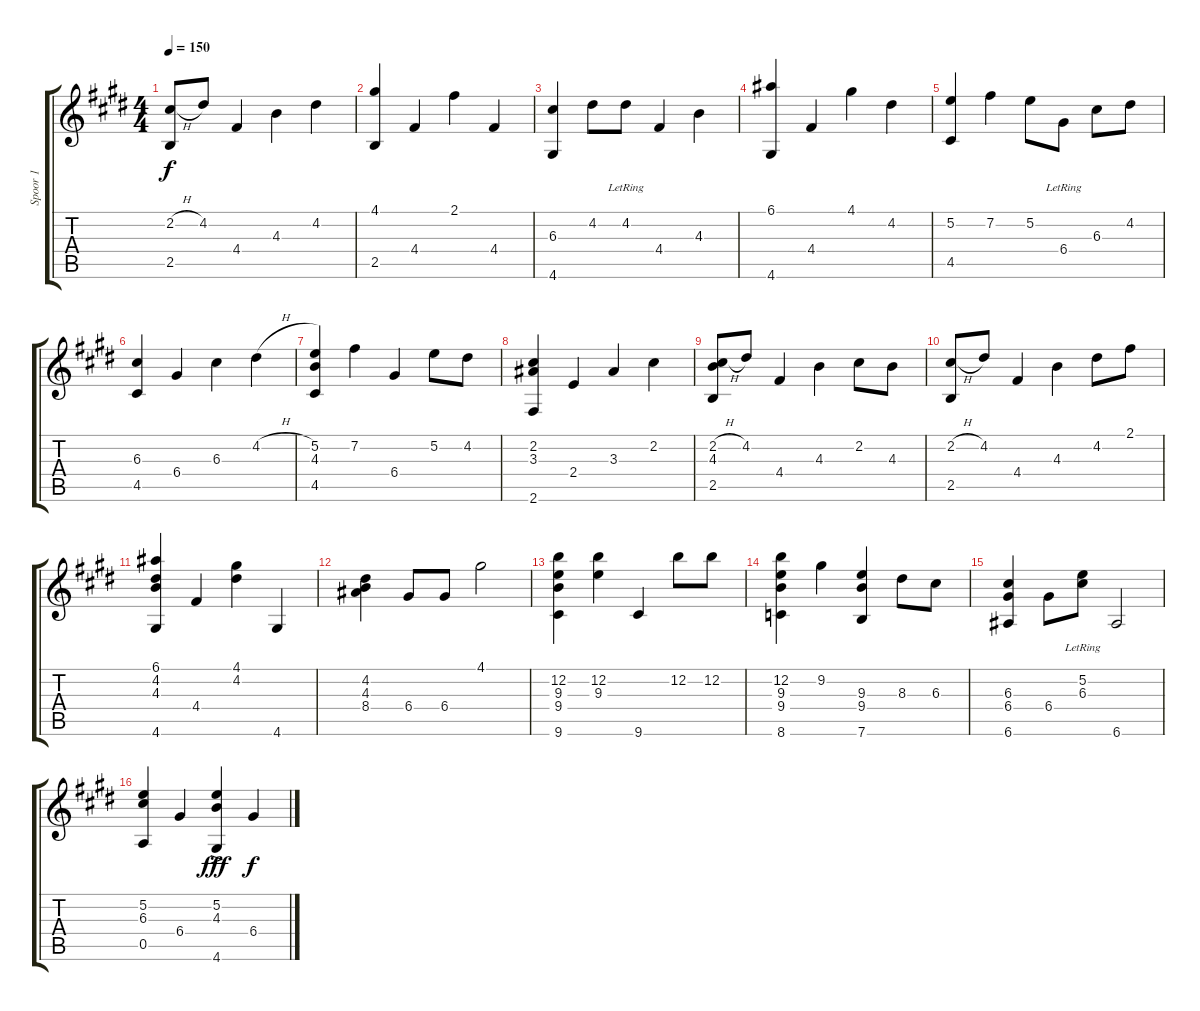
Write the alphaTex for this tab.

\track ("Spoor 1" "Spoor 1") {instrument acousticguitarnylon}
\staff {score tabs}
\tuning (E4 B3 G3 D3 A2 E2) {hide}
\ts (4 4)
\tempo 150
\clef g2
\ks e
(2.2{h} 2.5).8{dy f} 4.2.8 4.4.4 4.3.4 4.2.4 |
(4.1 2.5).4 4.4.4 2.1.4 4.4.4 |
(6.3 4.6).4 4.2.8 4.2{lr}.8 4.4.4 4.3.4 |
(6.1 4.6).4 4.4.4 4.1.4 4.2.4 |
(5.2 4.5).4 7.2.4 5.2.8 6.4{lr}.8 6.3.8 4.2.8 |
(6.3 4.5).4 6.4.4 6.3.4 4.2{h}.4 |
(5.2 4.3 4.5).4 7.2.4 6.4.4 5.2.8 4.2.8 |
(2.2 3.3 2.6).4 2.4.4 3.3.4 2.2.4 |
(2.2{h} 4.3 2.5).8 4.2.8 4.4.4 4.3.4 2.2.8 4.3.8 |
(2.2{h} 2.5).8 4.2.8 4.4.4 4.3.4 4.2.8 2.1.8 |
(6.1 4.2 4.3 4.6).4 4.4.4 (4.1 4.2).4 4.6.4 |
(4.2 4.3 8.4).4 6.4.8 6.4.8 4.1.2 |
(12.2 9.3 9.4 9.6).4 (12.2 9.3).4 9.6.4 12.2.8 12.2.8 |
(12.2 9.3 9.4 8.6).4 9.2.4 (9.3 9.4 7.6).4 8.3.8 6.3.8 |
(6.3 6.4 6.6).4 6.4.8 (5.2{lr} 6.3).8 6.6.2 |
(5.2 6.3 0.5).4 6.4.4 (5.2 4.3{ac} 4.6).4{dy fff} 6.4.4{dy f}
